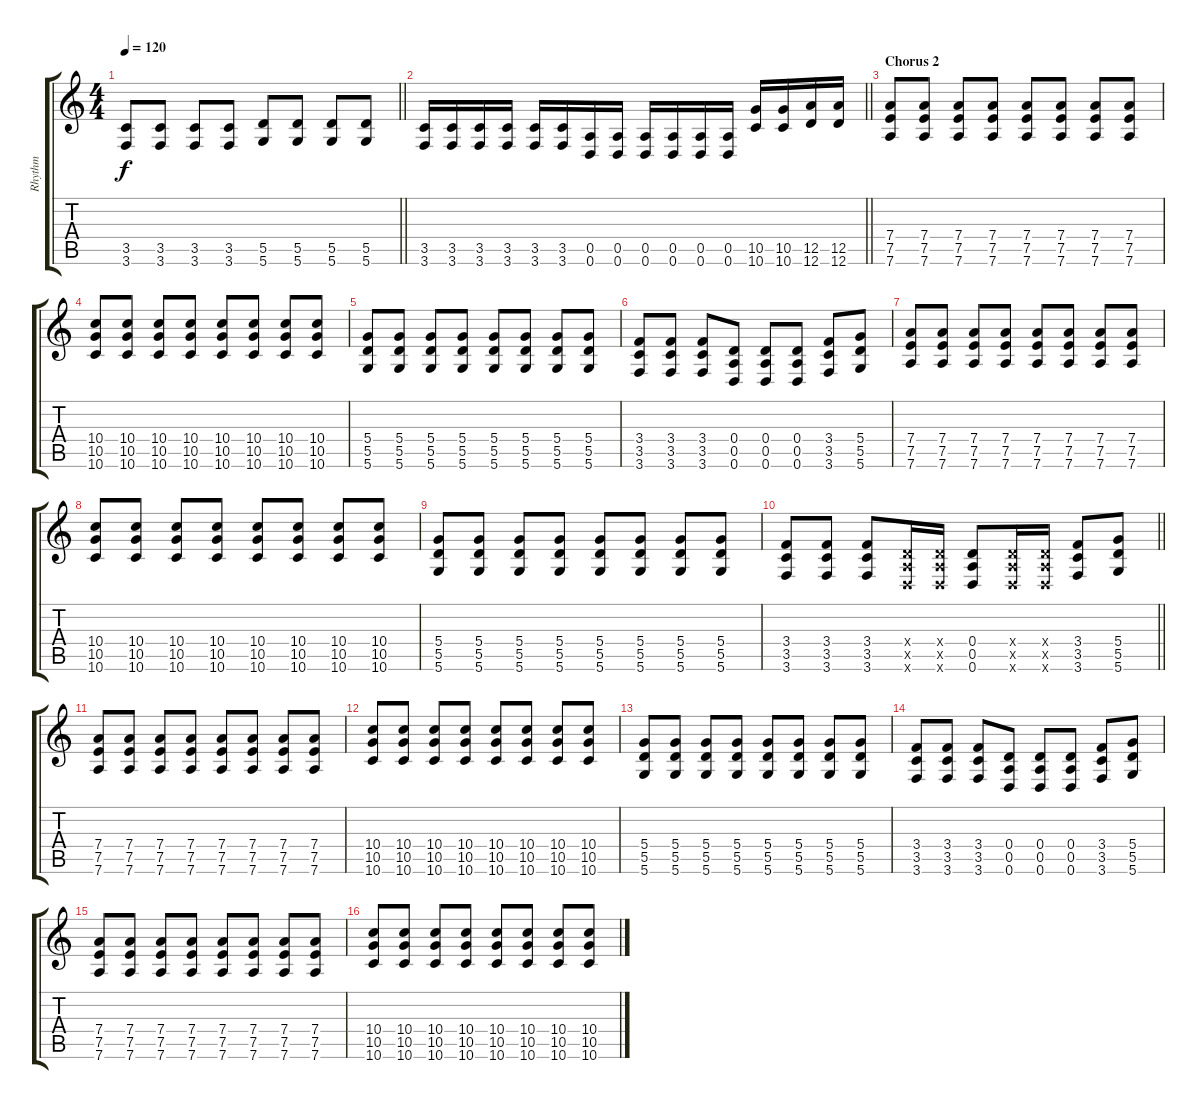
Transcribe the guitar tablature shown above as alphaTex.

\track ("Rhythm" "Rhythm") {instrument overdrivenguitar}
\staff {score tabs}
\tuning (E4 B3 G3 D3 A2 D2) {hide}
\ts (4 4)
\tempo 120
\clef g2
\barLineRight lightlight
\ks c
(3.5 3.6).8{dy f} (3.5 3.6).8 (3.5 3.6).8 (3.5 3.6).8 (5.5 5.6).8 (5.5 5.6).8 (5.5 5.6).8 (5.5 5.6).8 |
\barLineRight lightlight
(3.5 3.6).16 (3.5 3.6).16 (3.5 3.6).16 (3.5 3.6).16 (3.5 3.6).16 (3.5 3.6).16 (0.5 0.6).16 (0.5 0.6).16 (0.5 0.6).16 (0.5 0.6).16 (0.5 0.6).16 (0.5 0.6).16 (10.5 10.6).16 (10.5 10.6).16 (12.5 12.6).16 (12.5 12.6).16 |
\section ("" "Chorus 2")
(7.4 7.5 7.6).8 (7.4 7.5 7.6).8 (7.4 7.5 7.6).8 (7.4 7.5 7.6).8 (7.4 7.5 7.6).8 (7.4 7.5 7.6).8 (7.4 7.5 7.6).8 (7.4 7.5 7.6).8 |
(10.4 10.5 10.6).8 (10.4 10.5 10.6).8 (10.4 10.5 10.6).8 (10.4 10.5 10.6).8 (10.4 10.5 10.6).8 (10.4 10.5 10.6).8 (10.4 10.5 10.6).8 (10.4 10.5 10.6).8 |
(5.4 5.5 5.6).8 (5.4 5.5 5.6).8 (5.4 5.5 5.6).8 (5.4 5.5 5.6).8 (5.4 5.5 5.6).8 (5.4 5.5 5.6).8 (5.4 5.5 5.6).8 (5.4 5.5 5.6).8 |
(3.4 3.5 3.6).8 (3.4 3.5 3.6).8 (3.4 3.5 3.6).8 (0.4 0.5 0.6).8 (0.4 0.5 0.6).8 (0.4 0.5 0.6).8 (3.4 3.5 3.6).8 (5.4 5.5 5.6).8 |
(7.4 7.5 7.6).8 (7.4 7.5 7.6).8 (7.4 7.5 7.6).8 (7.4 7.5 7.6).8 (7.4 7.5 7.6).8 (7.4 7.5 7.6).8 (7.4 7.5 7.6).8 (7.4 7.5 7.6).8 |
(10.4 10.5 10.6).8 (10.4 10.5 10.6).8 (10.4 10.5 10.6).8 (10.4 10.5 10.6).8 (10.4 10.5 10.6).8 (10.4 10.5 10.6).8 (10.4 10.5 10.6).8 (10.4 10.5 10.6).8 |
(5.4 5.5 5.6).8 (5.4 5.5 5.6).8 (5.4 5.5 5.6).8 (5.4 5.5 5.6).8 (5.4 5.5 5.6).8 (5.4 5.5 5.6).8 (5.4 5.5 5.6).8 (5.4 5.5 5.6).8 |
\barLineRight lightlight
(3.4 3.5 3.6).8 (3.4 3.5 3.6).8 (3.4 3.5 3.6).8 (0.4{x} 0.5{x} 0.6{x}).16 (0.4{x} 0.5{x} 0.6{x}).16 (0.4 0.5 0.6).8 (0.4{x} 0.5{x} 0.6{x}).16 (0.4{x} 0.5{x} 0.6{x}).16 (3.4 3.5 3.6).8 (5.4 5.5 5.6).8 |
(7.4 7.5 7.6).8 (7.4 7.5 7.6).8 (7.4 7.5 7.6).8 (7.4 7.5 7.6).8 (7.4 7.5 7.6).8 (7.4 7.5 7.6).8 (7.4 7.5 7.6).8 (7.4 7.5 7.6).8 |
(10.4 10.5 10.6).8 (10.4 10.5 10.6).8 (10.4 10.5 10.6).8 (10.4 10.5 10.6).8 (10.4 10.5 10.6).8 (10.4 10.5 10.6).8 (10.4 10.5 10.6).8 (10.4 10.5 10.6).8 |
(5.4 5.5 5.6).8 (5.4 5.5 5.6).8 (5.4 5.5 5.6).8 (5.4 5.5 5.6).8 (5.4 5.5 5.6).8 (5.4 5.5 5.6).8 (5.4 5.5 5.6).8 (5.4 5.5 5.6).8 |
(3.4 3.5 3.6).8 (3.4 3.5 3.6).8 (3.4 3.5 3.6).8 (0.4 0.5 0.6).8 (0.4 0.5 0.6).8 (0.4 0.5 0.6).8 (3.4 3.5 3.6).8 (5.4 5.5 5.6).8 |
(7.4 7.5 7.6).8 (7.4 7.5 7.6).8 (7.4 7.5 7.6).8 (7.4 7.5 7.6).8 (7.4 7.5 7.6).8 (7.4 7.5 7.6).8 (7.4 7.5 7.6).8 (7.4 7.5 7.6).8 |
(10.4 10.5 10.6).8 (10.4 10.5 10.6).8 (10.4 10.5 10.6).8 (10.4 10.5 10.6).8 (10.4 10.5 10.6).8 (10.4 10.5 10.6).8 (10.4 10.5 10.6).8 (10.4 10.5 10.6).8
